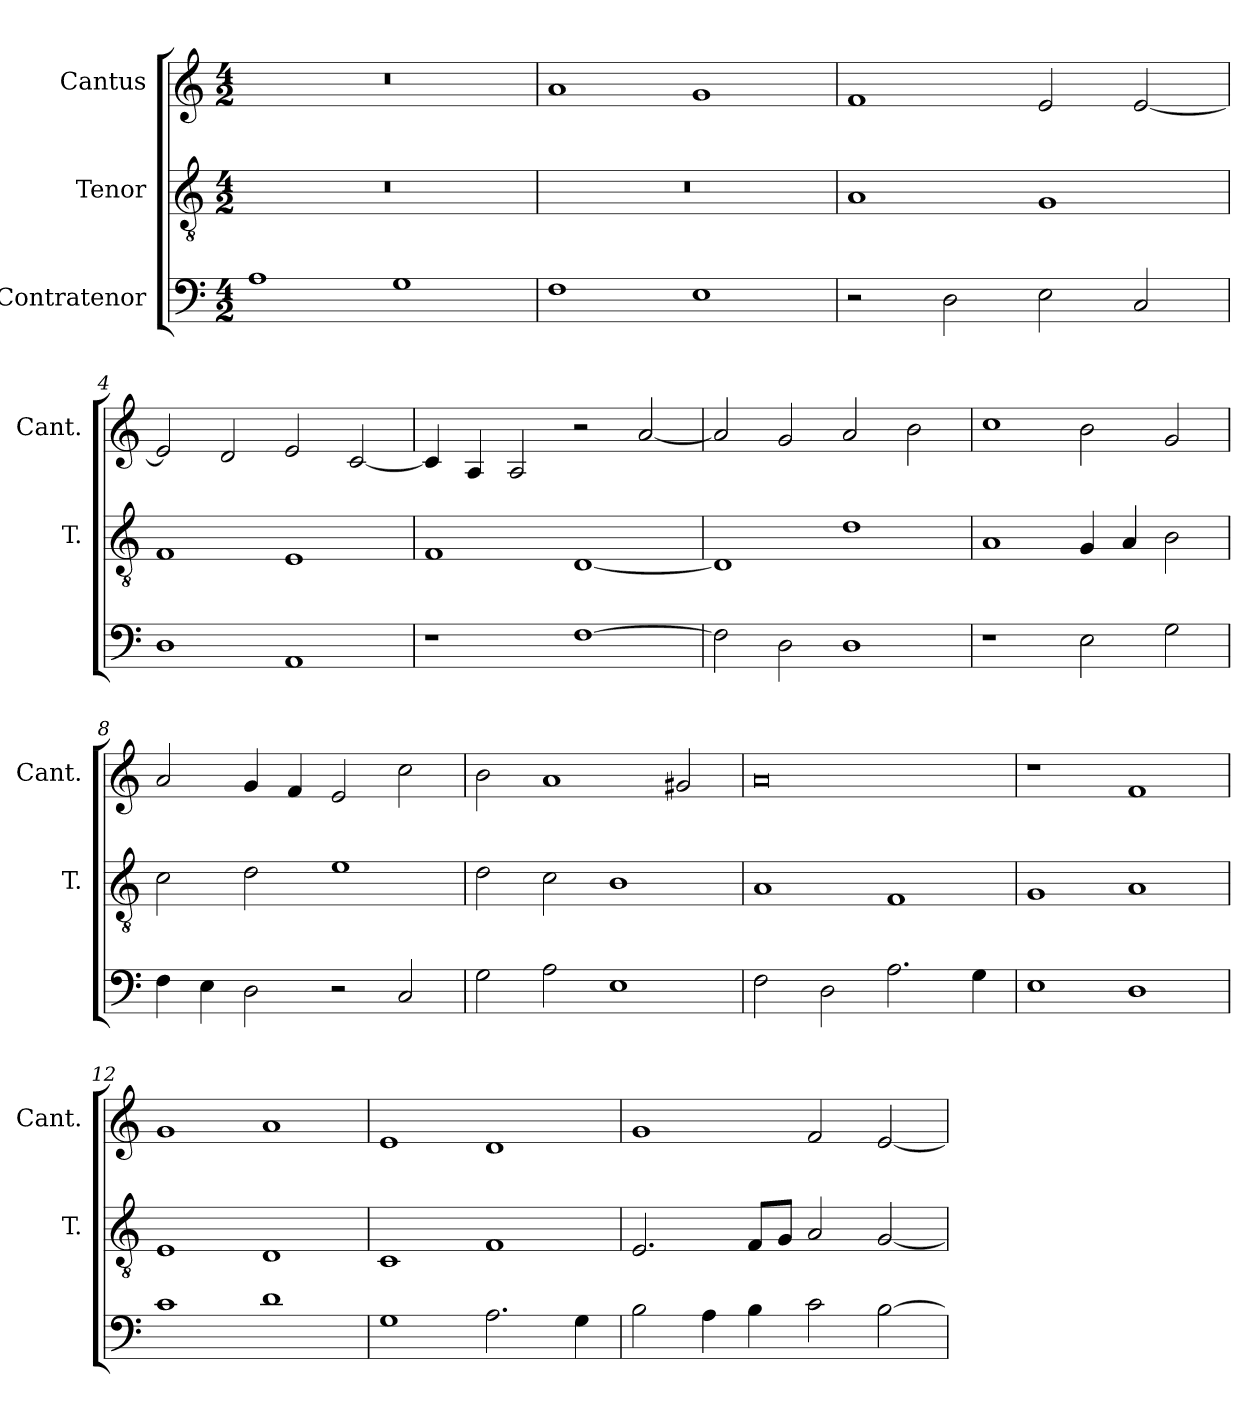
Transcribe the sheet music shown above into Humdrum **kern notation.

**kern	**kern	**kern
*part3	*part2	*part1
*staff3	*staff2	*staff1
*I"Contratenor	*I"Tenor	*I"Cantus
*	*I'T.	*I'Cant.
*clefF4	*clefGv2	*clefG2
*	*ITrd7c12	*
*k[]	*k[]	*k[]
*C:	*C:	*C:
*M4/2	*M4/2	*M4/2
=1	=1	=1
1A\	0r	0r
1G\	.	.
=2	=2	=2
1F\	0r	1a/
1E\	.	1g/
=3	=3	=3
2r	1AA/	1f/
2D\	.	.
2E\	1GG/	2e/
2C/	.	[2e/
=4	=4	=4
1D\	1FF/	2e/]
.	.	2d/
1AA/	1EE/	2e/
.	.	[2c/
=5	=5	=5
1r	1FF/	4c/]
.	.	4A/
.	.	2A/
[1F\	[1DD/	2r
.	.	[2a/
=6	=6	=6
2F\]	1DD/]	2a/]
2D\	.	2g/
1D\	1D\	2a/
.	.	2b\
=7	=7	=7
1r	1AA/	1cc\
2E\	4GG/	2b\
.	4AA/	.
2G\	2BB\	2g/
=8	=8	=8
4F\	2C\	2a/
4E\	.	.
2D\	2D\	4g/
.	.	4f/
2r	1E\	2e/
2C/	.	2cc\
=9	=9	=9
2G\	2D\	2b\
2A\	2C\	1a/
1E\	1BB\	.
.	.	2g#X/
=10	=10	=10
2F\	1AA/	0a/
2D\	.	.
2.A\	1FF/	.
4G\	.	.
=11	=11	=11
1E\	1GG/	1r
1D\	1AA/	1f/
=12	=12	=12
1c\	1EE/	1g/
1d\	1DD/	1a/
=13	=13	=13
1G\	1CC/	1e/
2.A\	1FF/	1d/
4G\	.	.
=14	=14	=14
2B\	2.EE/	1g/
4A\	.	.
4B\	8FF/L	.
.	8GG/J	.
2c\	2AA/	2f/
[2B\	[2GG/	[2e/
=	=	=
*-	*-	*-
